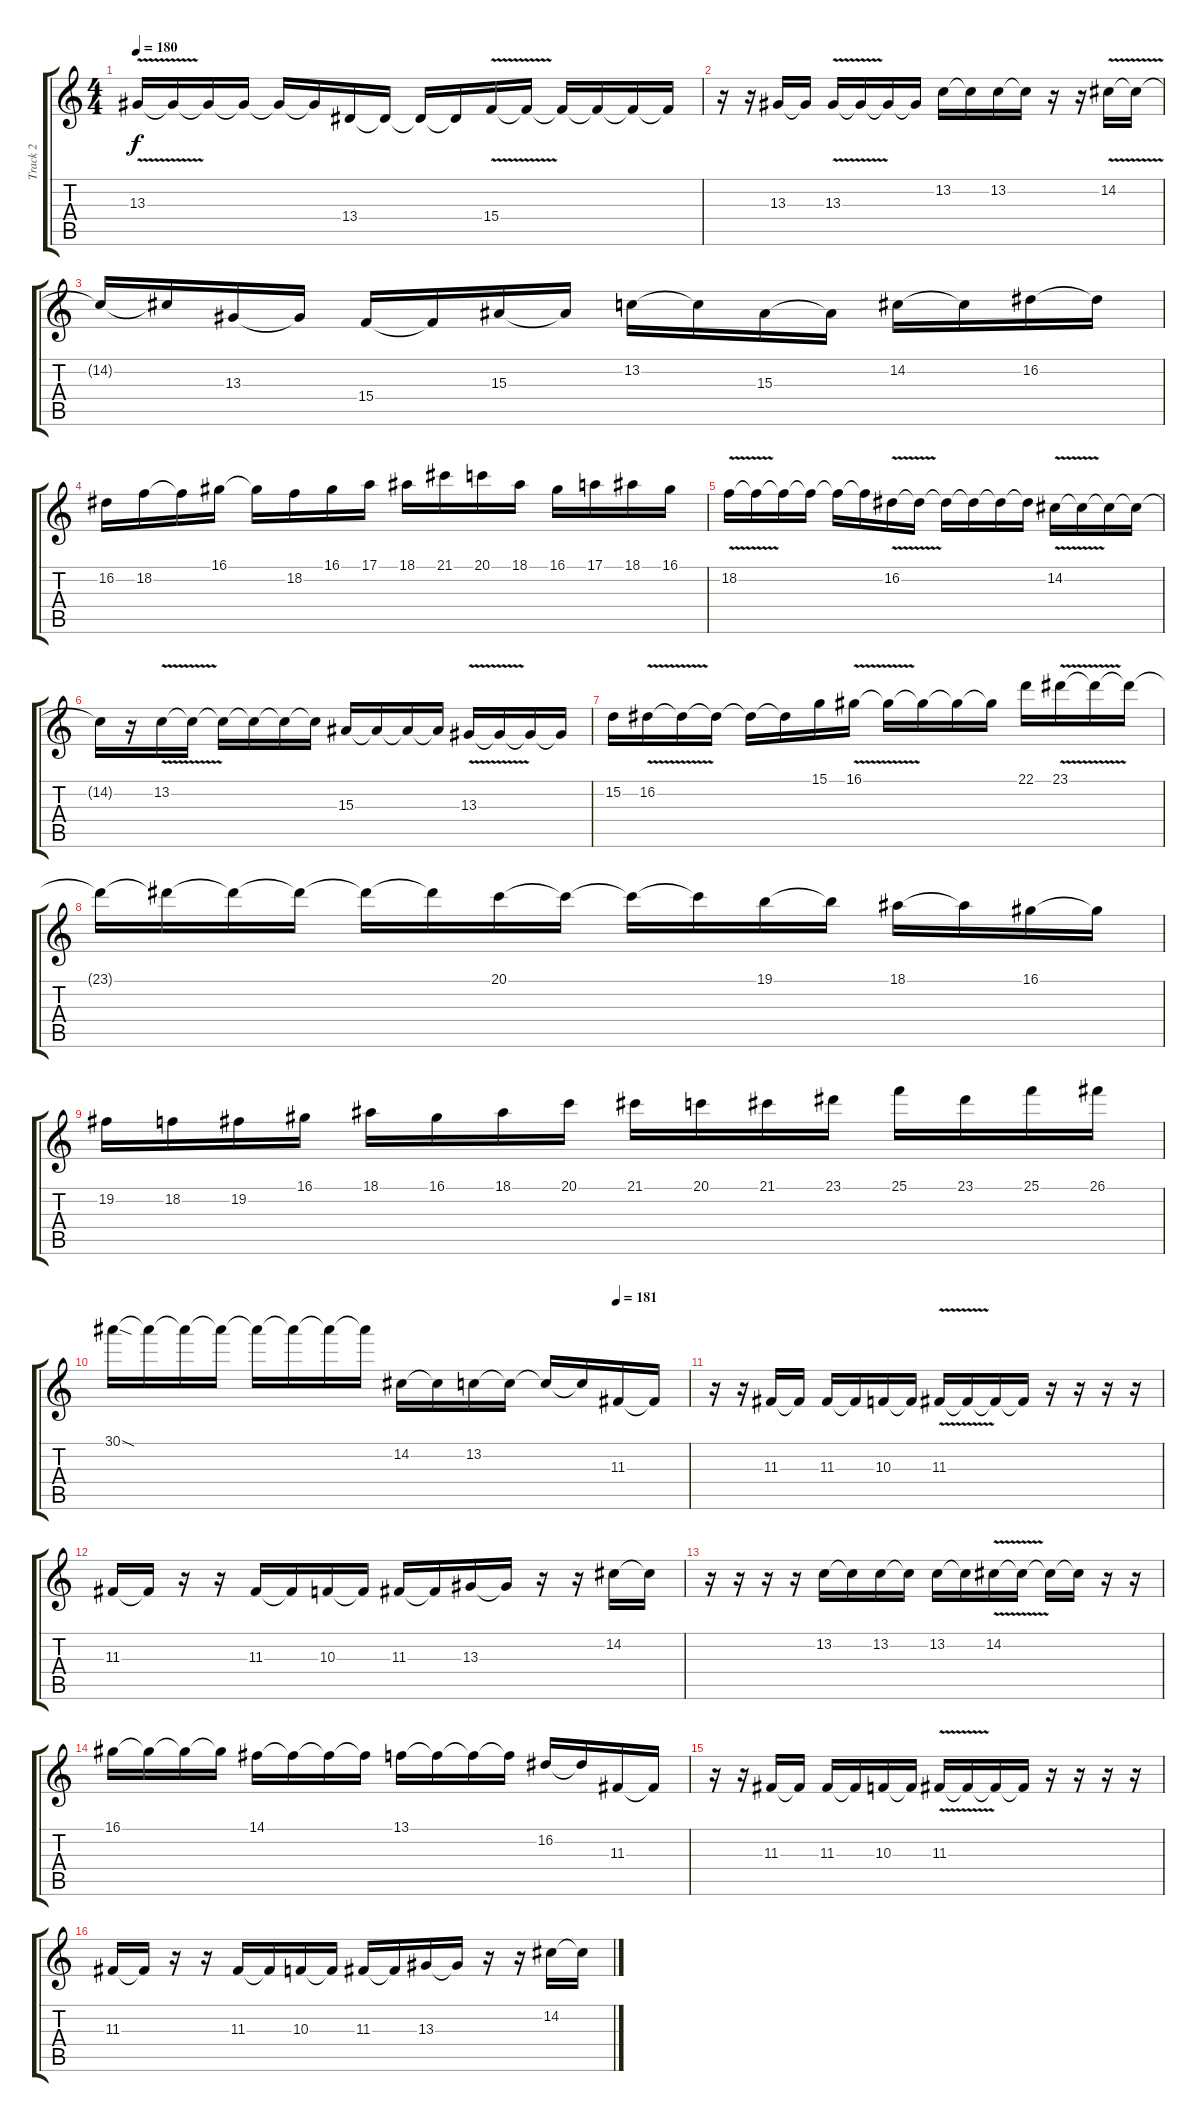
\track ("Track 2" "Track 2") {instrument lead5charang bank 255}
\staff {score tabs}
\tuning (E4 B3 G3 D3 A2 E2) {hide}
\ts (4 4)
\tempo 180
\clef g2
\ks c
13.3{v}.16{dy f} 13.3{t}.16 13.3{t}.16 13.3{t}.16 13.3{t}.16 13.3{t}.16 13.4.16 13.4{t}.16 13.4{t}.16 13.4{t}.16 15.4{v}.16 15.4{t}.16 15.4{t}.16 15.4{t}.16 15.4{t}.16 15.4{t}.16 |
r.16 r.16 13.3.16 13.3{t}.16 13.3{v}.16 13.3{t}.16 13.3{t}.16 13.3{t}.16 13.2.16 13.2{t}.16 13.2.16 13.2{t}.16 r.16 r.16 14.2{v}.16 14.2{t}.16 |
14.2{t}.16 14.2{t}.16 13.3.16 13.3{t}.16 15.4.16 15.4{t}.16 15.3.16 15.3{t}.16 13.2.16 13.2{t}.16 15.3.16 15.3{t}.16 14.2.16 14.2{t}.16 16.2.16 16.2{t}.16 |
16.2.16 18.2.16 18.2{t}.16 16.1.16 16.1{t}.16 18.2.16 16.1.16 17.1.16 18.1.16 21.1.16 20.1.16 18.1.16 16.1.16 17.1.16 18.1.16 16.1.16 |
18.2{v}.16 18.2{t}.16 18.2{t}.16 18.2{t}.16 18.2{t}.16 18.2{t}.16 16.2{v}.16 16.2{t}.16 16.2{t}.16 16.2{t}.16 16.2{t}.16 16.2{t}.16 14.2{v}.16 14.2{t}.16 14.2{t}.16 14.2{t}.16 |
14.2{t}.16 r.16 13.2{v}.16 13.2{t}.16 13.2{t}.16 13.2{t}.16 13.2{t}.16 13.2{t}.16 15.3.16 15.3{t}.16 15.3{t}.16 15.3{t}.16 13.3{v}.16 13.3{t}.16 13.3{t}.16 13.3{t}.16 |
15.2.16 16.2{v}.16 16.2{t}.16 16.2{t}.16 16.2{t}.16 16.2{t}.16 15.1.16 16.1{v}.16 16.1{t}.16 16.1{t}.16 16.1{t}.16 16.1{t}.16 22.1.16 23.1{v}.16 23.1{t}.16 23.1{t}.16 |
23.1{t}.16 23.1{t}.16 23.1{t}.16 23.1{t}.16 23.1{t}.16 23.1{t}.16 20.1.16 20.1{t}.16 20.1{t}.16 20.1{t}.16 19.1.16 19.1{t}.16 18.1.16 18.1{t}.16 16.1.16 16.1{t}.16 |
19.2.16 18.2.16 19.2.16 16.1.16 18.1.16 16.1.16 18.1.16 20.1.16 21.1.16 20.1.16 21.1.16 23.1.16 25.1.16 23.1.16 25.1.16 26.1.16 |
\tempo (181 0.875)
30.1{sod}.16 30.1{t}.16 30.1{t}.16 30.1{t}.16 30.1{t}.16 30.1{t}.16 30.1{t}.16 30.1{t}.16 14.2.16 14.2{t}.16 13.2.16 13.2{t}.16 13.2{t}.16 13.2{t}.16 11.3.16 11.3{t}.16 |
r.16 r.16 11.3.16 11.3{t}.16 11.3.16 11.3{t}.16 10.3.16 10.3{t}.16 11.3{v}.16 11.3{t}.16 11.3{t}.16 11.3{t}.16 r.16 r.16 r.16 r.16 |
11.3.16 11.3{t}.16 r.16 r.16 11.3.16 11.3{t}.16 10.3.16 10.3{t}.16 11.3.16 11.3{t}.16 13.3.16 13.3{t}.16 r.16 r.16 14.2.16 14.2{t}.16 |
r.16 r.16 r.16 r.16 13.2.16 13.2{t}.16 13.2.16 13.2{t}.16 13.2.16 13.2{t}.16 14.2{v}.16 14.2{t}.16 14.2{t}.16 14.2{t}.16 r.16 r.16 |
16.1.16 16.1{t}.16 16.1{t}.16 16.1{t}.16 14.1.16 14.1{t}.16 14.1{t}.16 14.1{t}.16 13.1.16 13.1{t}.16 13.1{t}.16 13.1{t}.16 16.2.16 16.2{t}.16 11.3.16 11.3{t}.16 |
r.16 r.16 11.3.16 11.3{t}.16 11.3.16 11.3{t}.16 10.3.16 10.3{t}.16 11.3{v}.16 11.3{t}.16 11.3{t}.16 11.3{t}.16 r.16 r.16 r.16 r.16 |
11.3.16 11.3{t}.16 r.16 r.16 11.3.16 11.3{t}.16 10.3.16 10.3{t}.16 11.3.16 11.3{t}.16 13.3.16 13.3{t}.16 r.16 r.16 14.2.16 14.2{t}.16
